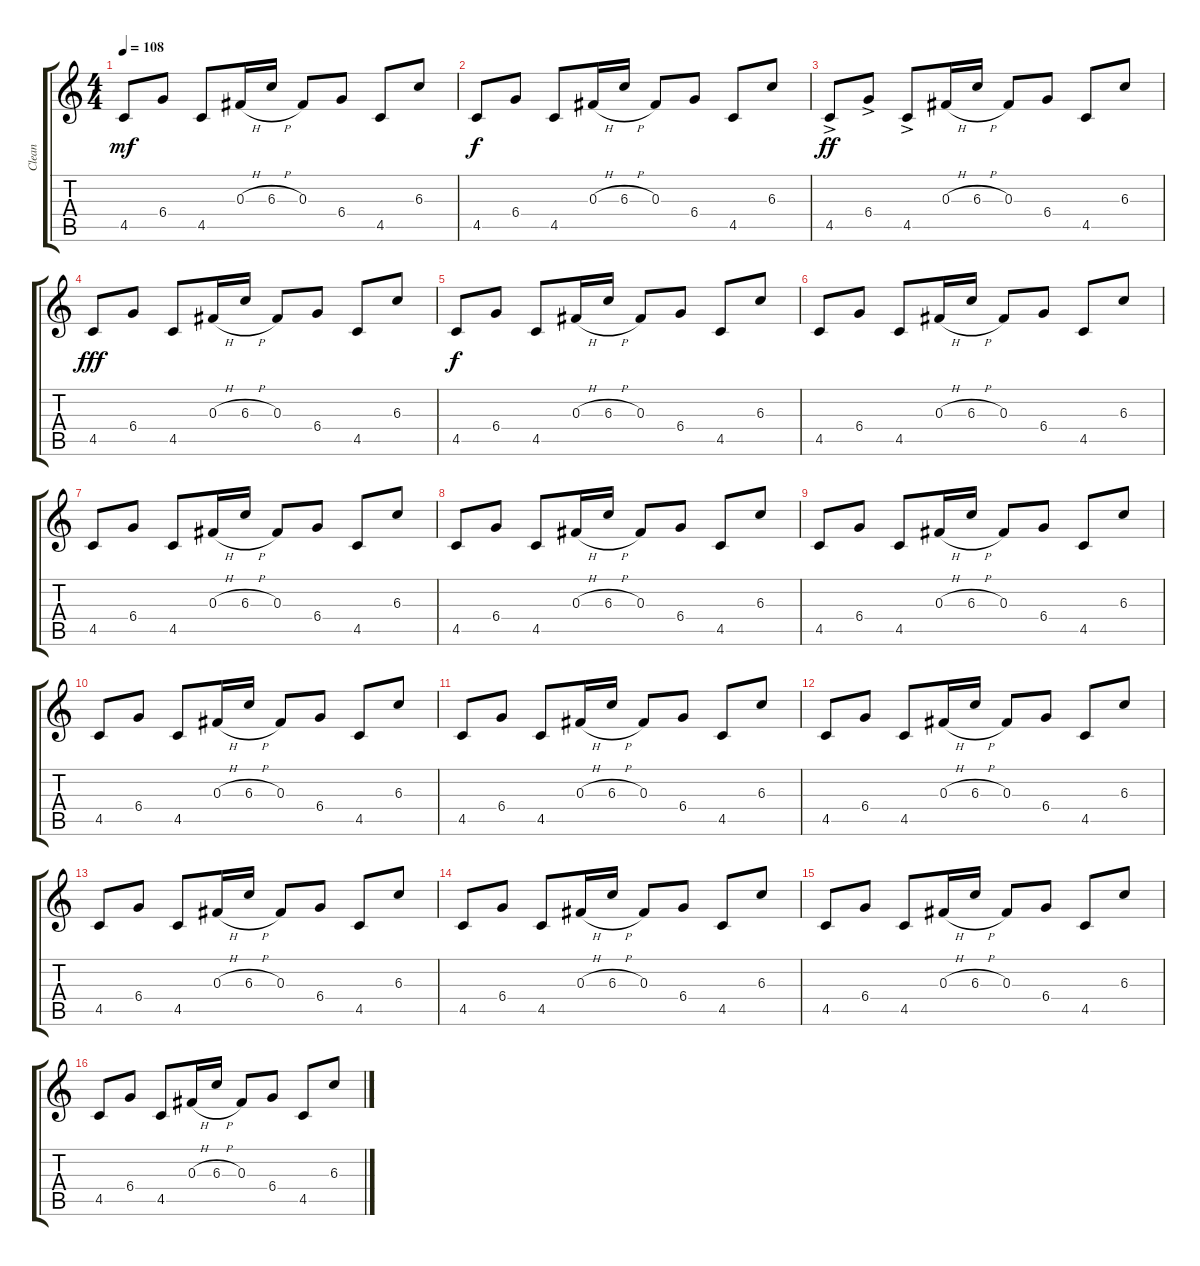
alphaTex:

\track ("Clean" "Clean") {instrument electricguitarjazz}
\staff {score tabs}
\tuning (Eb4 Bb3 Gb3 Db3 Ab2 Eb2) {hide}
\ts (4 4)
\tempo 108
\clef g2
\ks c
4.5.8{dy mf instrument electricguitarjazz} 6.4.8 4.5.8 0.3{h}.16 6.3{h}.16 0.3.8 6.4.8 4.5.8 6.3.8 |
4.5.8{dy f} 6.4.8 4.5.8 0.3{h}.16 6.3{h}.16 0.3.8 6.4.8 4.5.8 6.3.8 |
4.5{ac}.8{dy ff} 6.4{ac}.8 4.5{ac}.8 0.3{h}.16 6.3{h}.16 0.3.8 6.4.8 4.5.8 6.3.8 |
4.5.8{dy fff} 6.4.8 4.5.8 0.3{h}.16 6.3{h}.16 0.3.8 6.4.8 4.5.8 6.3.8 |
4.5.8{dy f} 6.4.8 4.5.8 0.3{h}.16 6.3{h}.16 0.3.8 6.4.8 4.5.8 6.3.8 |
4.5.8 6.4.8 4.5.8 0.3{h}.16 6.3{h}.16 0.3.8 6.4.8 4.5.8 6.3.8 |
4.5.8 6.4.8 4.5.8 0.3{h}.16 6.3{h}.16 0.3.8 6.4.8 4.5.8 6.3.8 |
4.5.8 6.4.8 4.5.8 0.3{h}.16 6.3{h}.16 0.3.8 6.4.8 4.5.8 6.3.8 |
4.5.8 6.4.8 4.5.8 0.3{h}.16 6.3{h}.16 0.3.8 6.4.8 4.5.8 6.3.8 |
4.5.8 6.4.8 4.5.8 0.3{h}.16 6.3{h}.16 0.3.8 6.4.8 4.5.8 6.3.8 |
4.5.8 6.4.8 4.5.8 0.3{h}.16 6.3{h}.16 0.3.8 6.4.8 4.5.8 6.3.8 |
4.5.8 6.4.8 4.5.8 0.3{h}.16 6.3{h}.16 0.3.8 6.4.8 4.5.8 6.3.8 |
4.5.8 6.4.8 4.5.8 0.3{h}.16 6.3{h}.16 0.3.8 6.4.8 4.5.8 6.3.8 |
4.5.8 6.4.8 4.5.8 0.3{h}.16 6.3{h}.16 0.3.8 6.4.8 4.5.8 6.3.8 |
4.5.8 6.4.8 4.5.8 0.3{h}.16 6.3{h}.16 0.3.8 6.4.8 4.5.8 6.3.8 |
4.5.8 6.4.8 4.5.8 0.3{h}.16 6.3{h}.16 0.3.8 6.4.8 4.5.8 6.3.8
